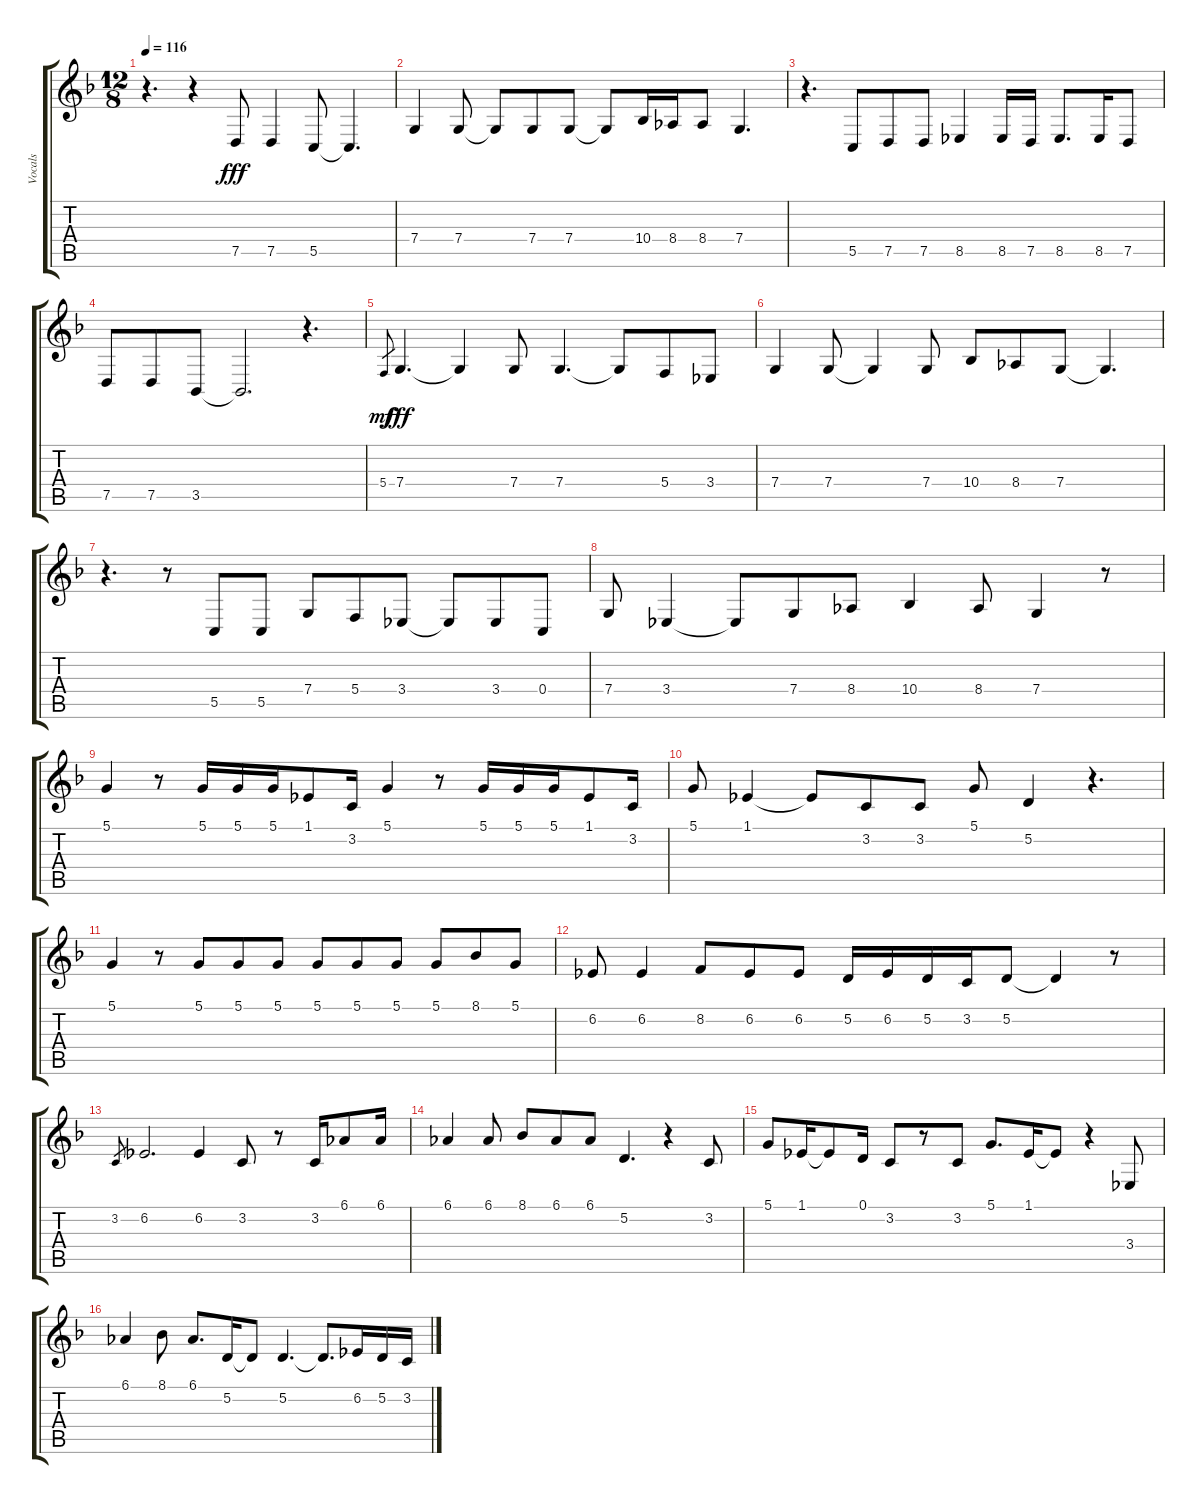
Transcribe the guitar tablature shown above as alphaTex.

\track ("Vocals" "Vocals") {instrument choiraahs}
\staff {score tabs}
\tuning (D4 A3 F3 C3 G2 D2) {hide}
\ts (12 8)
\tempo 116
\clef g2
\ks f
r.4{d dy fff} r.4 7.5.8 7.5.4 5.5.8 5.5{t}.4{d} |
7.4.4 7.4.8 7.4{t}.8 7.4.8 7.4.8 7.4{t}.8 10.4.16 8.4.16 8.4.8 7.4.4{d} |
r.4{d} 5.5.8 7.5.8 7.5.8 8.5.4 8.5.16 7.5.16 8.5.8{d} 8.5.16 7.5.8 |
7.5.8 7.5.8 3.5.8 3.5{t}.2{d} r.4{d} |
5.4.8{gr dy mf} 7.4.4{d dy fff} 7.4{t}.4 7.4.8 7.4.4{d} 7.4{t}.8 5.4.8 3.4.8 |
7.4.4 7.4.8 7.4{t}.4 7.4.8 10.4.8 8.4.8 7.4.8 7.4{t}.4{d} |
r.4{d} r.8 5.5.8 5.5.8 7.4.8 5.4.8 3.4.8 3.4{t}.8 3.4.8 0.4.8 |
7.4.8 3.4.4 3.4{t}.8 7.4.8 8.4.8 10.4.4 8.4.8 7.4.4 r.8 |
5.1.4 r.8 5.1.16 5.1.16 5.1.16 1.1.8 3.2.16 5.1.4 r.8 5.1.16 5.1.16 5.1.16 1.1.8 3.2.16 |
5.1.8 1.1.4 1.1{t}.8 3.2.8 3.2.8 5.1.8 5.2.4 r.4{d} |
5.1.4 r.8 5.1.8 5.1.8 5.1.8 5.1.8 5.1.8 5.1.8 5.1.8 8.1.8 5.1.8 |
6.2.8 6.2.4 8.2.8 6.2.8 6.2.8 5.2.16 6.2.16 5.2.16 3.2.16 5.2.8 5.2{t}.4 r.8 |
3.2.8{gr} 6.2.2{d} 6.2.4 3.2.8 r.8 3.2.16 6.1.8 6.1.16 |
6.1.4 6.1.8 8.1.8 6.1.8 6.1.8 5.2.4{d} r.4 3.2.8 |
5.1.8 1.1.16 1.1{t}.8 0.1.16 3.2.8 r.8 3.2.8 5.1.8{d} 1.1.16 1.1{t}.8 r.4 3.4.8 |
6.1.4 8.1.8 6.1.8{d} 5.2.16 5.2{t}.8 5.2.4{d} 5.2{t}.8{d} 6.2.16 5.2.16 3.2.16
